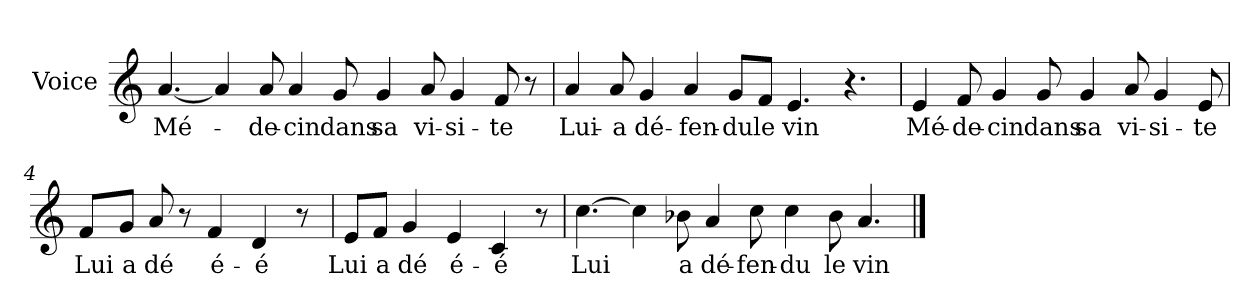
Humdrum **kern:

**kern	**text
*part1	*part1
*staff1	*staff1
*I"Voice	*
*I'V	*
*clefG2	*
*k[]	*
*C:	*
=1	=1
[4.a/	Mé-
4a/]	.
8a/	-de-
4a/	-cin
8g/	dans
4g/	sa
8a/	vi-
4g/	-si-
8f/	-te
8r	.
=2	=2
4a/	Lui-
8a/	-a
4g/	dé-
4a/	-fen-
8g/L	-du
8f/J	le
4.e/	vin
4.r	.
=3	=3
4e/	Mé-
8f/	-de-
4g/	-cin
8g/	dans
4g/	sa
8a/	vi-
4g/	-si-
8e/	-te
!!LO:LB:g=z
=4	=4
*^	*
8f/L	32ryy	Lui
*MM120	*	*
.	1ryy	.
8g/J	.	a
8a/	.	dé
8r	.	.
4f/	.	é-
4d/	.	-é
8r	.	.
.	16.ryy	.
*v	*v	*
=5	=5
8e/L	Lui
8f/J	a
4g/	dé
4e/	é-
4c/	-é
8r	.
=6	=6
*MM180	*
[4.cc\	Lui
4cc\]	.
*MM150	*
8b-X\	a
4a/	dé-
8cc\	-fen-
4cc\	-du
8b-\	le
4.a/	vin
==	==
*-	*-
